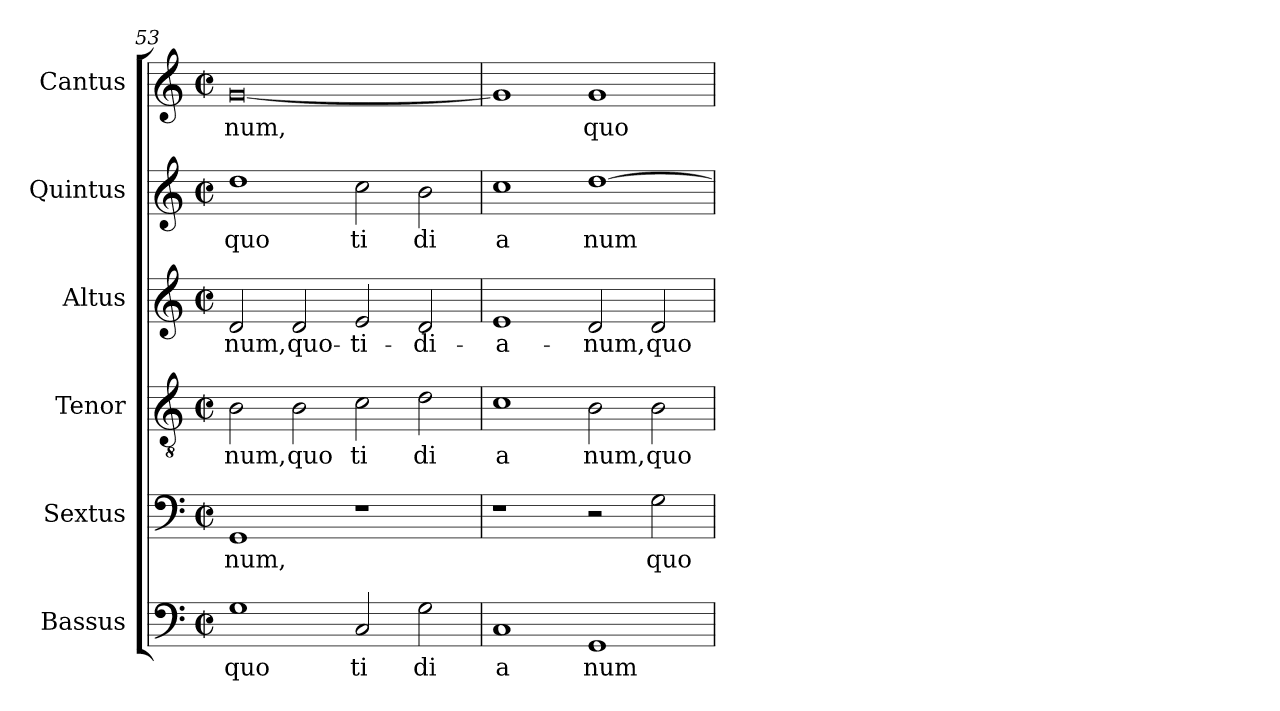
**kern	**text	**kern	**text	**kern	**text	**kern	**text	**kern	**text	**kern	**text
*part6	*part6	*part5	*part5	*part4	*part4	*part3	*part3	*part2	*part2	*part1	*part1
*staff6	*staff6	*staff5	*staff5	*staff4	*staff4	*staff3	*staff3	*staff2	*staff2	*staff1	*staff1
*I"Bassus	*	*I"Sextus	*	*I"Tenor	*	*I"Altus	*	*I"Quintus	*	*I"Cantus	*
*clefF4	*	*clefF4	*	*clefGv2	*	*clefG2	*	*clefG2	*	*clefG2	*
*k[]	*	*k[]	*	*k[]	*	*k[]	*	*k[]	*	*k[]	*
*C:	*	*C:	*	*C:	*	*C:	*	*C:	*	*C:	*
*M2/2	*	*M2/2	*	*M2/2	*	*M2/2	*	*M2/2	*	*M2/2	*
*met(c|)	*	*met(c|)	*	*met(c|)	*	*met(c|)	*	*met(c|)	*	*met(c|)	*
=53	=53	=53	=53	=53	=53	=53	=53	=53	=53	=53	=53
!	!LO:LY:b:cj	!	!LO:LY:b:cj	!	!LO:LY:b:cj	!	!LO:LY:b:cj	!	!LO:LY:b:cj	!	!LO:LY:b:cj
1G	quo	1GG	num,	2B\	num,	2d/	-num,	1dd	quo	[<0g	num,
!	!	!	!	!	!LO:LY:b:cj	!	!LO:LY:b:cj	!	!	!	!
.	.	.	.	2B\	quo	2d/	quo-	.	.	.	.
!	!LO:LY:b:cj	!	!	!	!LO:LY:b:cj	!	!LO:LY:b:cj	!	!LO:LY:b:cj	!	!
2C/	ti	1r	.	2c\	ti	2e/	-ti-	2cc\	ti	.	.
!	!LO:LY:b:cj	!	!	!	!LO:LY:b:cj	!	!LO:LY:b:cj	!	!LO:LY:b:cj	!	!
2G\	di	.	.	2d\	di	2d/	-di-	2b\	di	.	.
=54	=54	=54	=54	=54	=54	=54	=54	=54	=54	=54	=54
!	!LO:LY:b:cj	!	!	!	!LO:LY:b:cj	!	!LO:LY:b:cj	!	!LO:LY:b:cj	!	!LO:LY:b:cj
1C	a	1r	.	1c	a	1e	-a-	1cc	a	1g]	.
!	!LO:LY:b:cj	!	!	!	!LO:LY:b:cj	!	!LO:LY:b:cj	!	!LO:LY:b:cj	!	!LO:LY:b:cj
1GG	num	2r	.	2B\	num,	2d/	-num,	[>1dd	num	1g	quo
!	!	!	!LO:LY:b:cj	!	!LO:LY:b:cj	!	!LO:LY:b:cj	!	!	!	!
.	.	2G\	quo	2B\	quo	2d/	quo-	.	.	.	.
=	=	=	=	=	=	=	=	=	=	=	=
*-	*-	*-	*-	*-	*-	*-	*-	*-	*-	*-	*-
